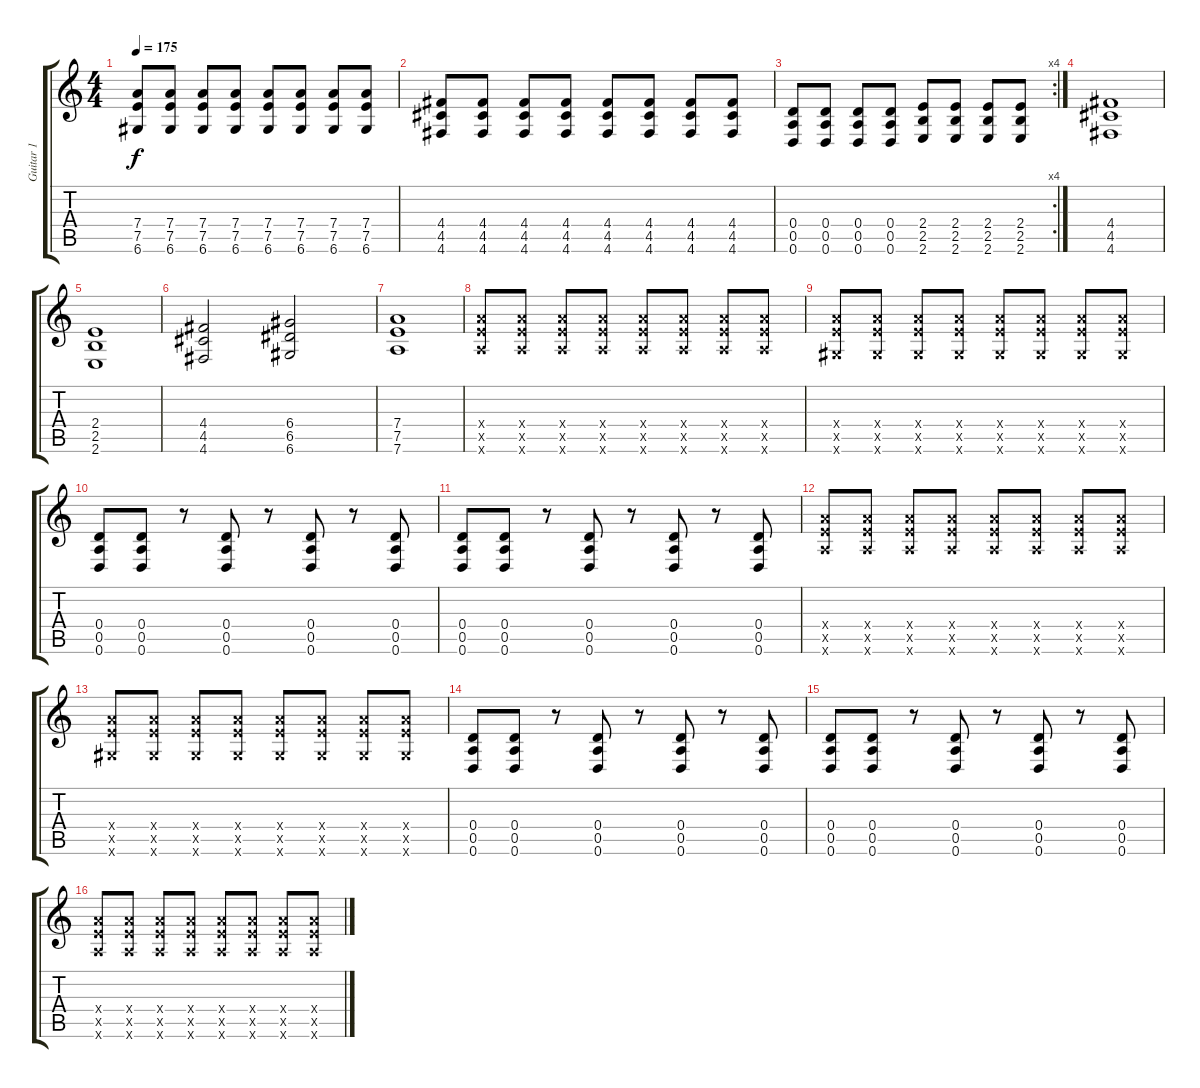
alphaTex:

\track ("Guitar 1" "Guitar 1") {instrument distortionguitar}
\staff {score tabs}
\tuning (E4 B3 G3 D3 A2 D2) {hide}
\ts (4 4)
\tempo 175
\clef g2
\ks c
(7.4 7.5 6.6).8{dy f} (7.4 7.5 6.6).8 (7.4 7.5 6.6).8 (7.4 7.5 6.6).8 (7.4 7.5 6.6).8 (7.4 7.5 6.6).8 (7.4 7.5 6.6).8 (7.4 7.5 6.6).8 |
(4.4 4.5 4.6).8 (4.4 4.5 4.6).8 (4.4 4.5 4.6).8 (4.4 4.5 4.6).8 (4.4 4.5 4.6).8 (4.4 4.5 4.6).8 (4.4 4.5 4.6).8 (4.4 4.5 4.6).8 |
\rc 4
(0.4 0.5 0.6).8 (0.4 0.5 0.6).8 (0.4 0.5 0.6).8 (0.4 0.5 0.6).8 (2.4 2.5 2.6).8 (2.4 2.5 2.6).8 (2.4 2.5 2.6).8 (2.4 2.5 2.6).8 |
(4.4 4.5 4.6).1 |
(2.4 2.5 2.6).1 |
(4.4 4.5 4.6).2 (6.4 6.5 6.6).2 |
(7.4 7.5 7.6).1 |
(7.4{x} 7.5{x} 7.6{x}).8 (7.4{x} 7.5{x} 7.6{x}).8 (7.4{x} 7.5{x} 7.6{x}).8 (7.4{x} 7.5{x} 7.6{x}).8 (7.4{x} 7.5{x} 7.6{x}).8 (7.4{x} 7.5{x} 7.6{x}).8 (7.4{x} 7.5{x} 7.6{x}).8 (7.4{x} 7.5{x} 7.6{x}).8 |
(7.4{x} 7.5{x} 6.6{x}).8 (7.4{x} 7.5{x} 6.6{x}).8 (7.4{x} 7.5{x} 6.6{x}).8 (7.4{x} 7.5{x} 6.6{x}).8 (7.4{x} 7.5{x} 6.6{x}).8 (7.4{x} 7.5{x} 6.6{x}).8 (7.4{x} 7.5{x} 6.6{x}).8 (7.4{x} 7.5{x} 6.6{x}).8 |
(0.4 0.5 0.6).8 (0.4 0.5 0.6).8 r.8 (0.4 0.5 0.6).8 r.8 (0.4 0.5 0.6).8 r.8 (0.4 0.5 0.6).8 |
(0.4 0.5 0.6).8 (0.4 0.5 0.6).8 r.8 (0.4 0.5 0.6).8 r.8 (0.4 0.5 0.6).8 r.8 (0.4 0.5 0.6).8 |
(7.4{x} 7.5{x} 7.6{x}).8 (7.4{x} 7.5{x} 7.6{x}).8 (7.4{x} 7.5{x} 7.6{x}).8 (7.4{x} 7.5{x} 7.6{x}).8 (7.4{x} 7.5{x} 7.6{x}).8 (7.4{x} 7.5{x} 7.6{x}).8 (7.4{x} 7.5{x} 7.6{x}).8 (7.4{x} 7.5{x} 7.6{x}).8 |
(7.4{x} 7.5{x} 6.6{x}).8 (7.4{x} 7.5{x} 6.6{x}).8 (7.4{x} 7.5{x} 6.6{x}).8 (7.4{x} 7.5{x} 6.6{x}).8 (7.4{x} 7.5{x} 6.6{x}).8 (7.4{x} 7.5{x} 6.6{x}).8 (7.4{x} 7.5{x} 6.6{x}).8 (7.4{x} 7.5{x} 6.6{x}).8 |
(0.4 0.5 0.6).8 (0.4 0.5 0.6).8 r.8 (0.4 0.5 0.6).8 r.8 (0.4 0.5 0.6).8 r.8 (0.4 0.5 0.6).8 |
(0.4 0.5 0.6).8 (0.4 0.5 0.6).8 r.8 (0.4 0.5 0.6).8 r.8 (0.4 0.5 0.6).8 r.8 (0.4 0.5 0.6).8 |
(7.4{x} 7.5{x} 7.6{x}).8 (7.4{x} 7.5{x} 7.6{x}).8 (7.4{x} 7.5{x} 7.6{x}).8 (7.4{x} 7.5{x} 7.6{x}).8 (7.4{x} 7.5{x} 7.6{x}).8 (7.4{x} 7.5{x} 7.6{x}).8 (7.4{x} 7.5{x} 7.6{x}).8 (7.4{x} 7.5{x} 7.6{x}).8
